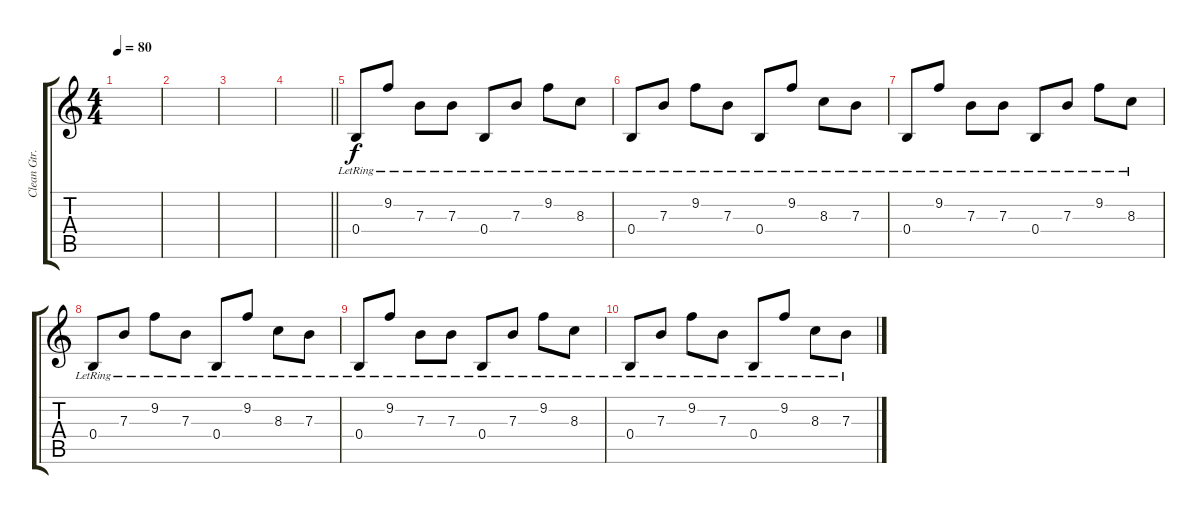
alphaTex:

\track ("Clean Gtr. 2" "Clean Gtr.") {instrument electricguitarclean}
\staff {score tabs}
\tuning (Db4 Ab3 E3 B2 Gb2 B1) {hide}
\ts (4 4)
\tempo 80
\clef g2
\ks c
|
|
|
\barLineRight lightlight
|
\section ("" "")
0.4{lr}.8 9.2{lr}.8 7.3{lr}.8 7.3{lr}.8 0.4{lr}.8 7.3{lr}.8 9.2{lr}.8 8.3{lr}.8 |
0.4{lr}.8 7.3{lr}.8 9.2{lr}.8 7.3{lr}.8 0.4{lr}.8 9.2{lr}.8 8.3{lr}.8 7.3{lr}.8 |
0.4{lr}.8 9.2{lr}.8 7.3{lr}.8 7.3{lr}.8 0.4{lr}.8 7.3{lr}.8 9.2{lr}.8 8.3{lr}.8 |
0.4{lr}.8 7.3{lr}.8 9.2{lr}.8 7.3{lr}.8 0.4{lr}.8 9.2{lr}.8 8.3{lr}.8 7.3{lr}.8 |
0.4{lr}.8 9.2{lr}.8 7.3{lr}.8 7.3{lr}.8 0.4{lr}.8 7.3{lr}.8 9.2{lr}.8 8.3{lr}.8 |
0.4{lr}.8 7.3{lr}.8 9.2{lr}.8 7.3{lr}.8 0.4{lr}.8 9.2{lr}.8 8.3{lr}.8 7.3{lr}.8
